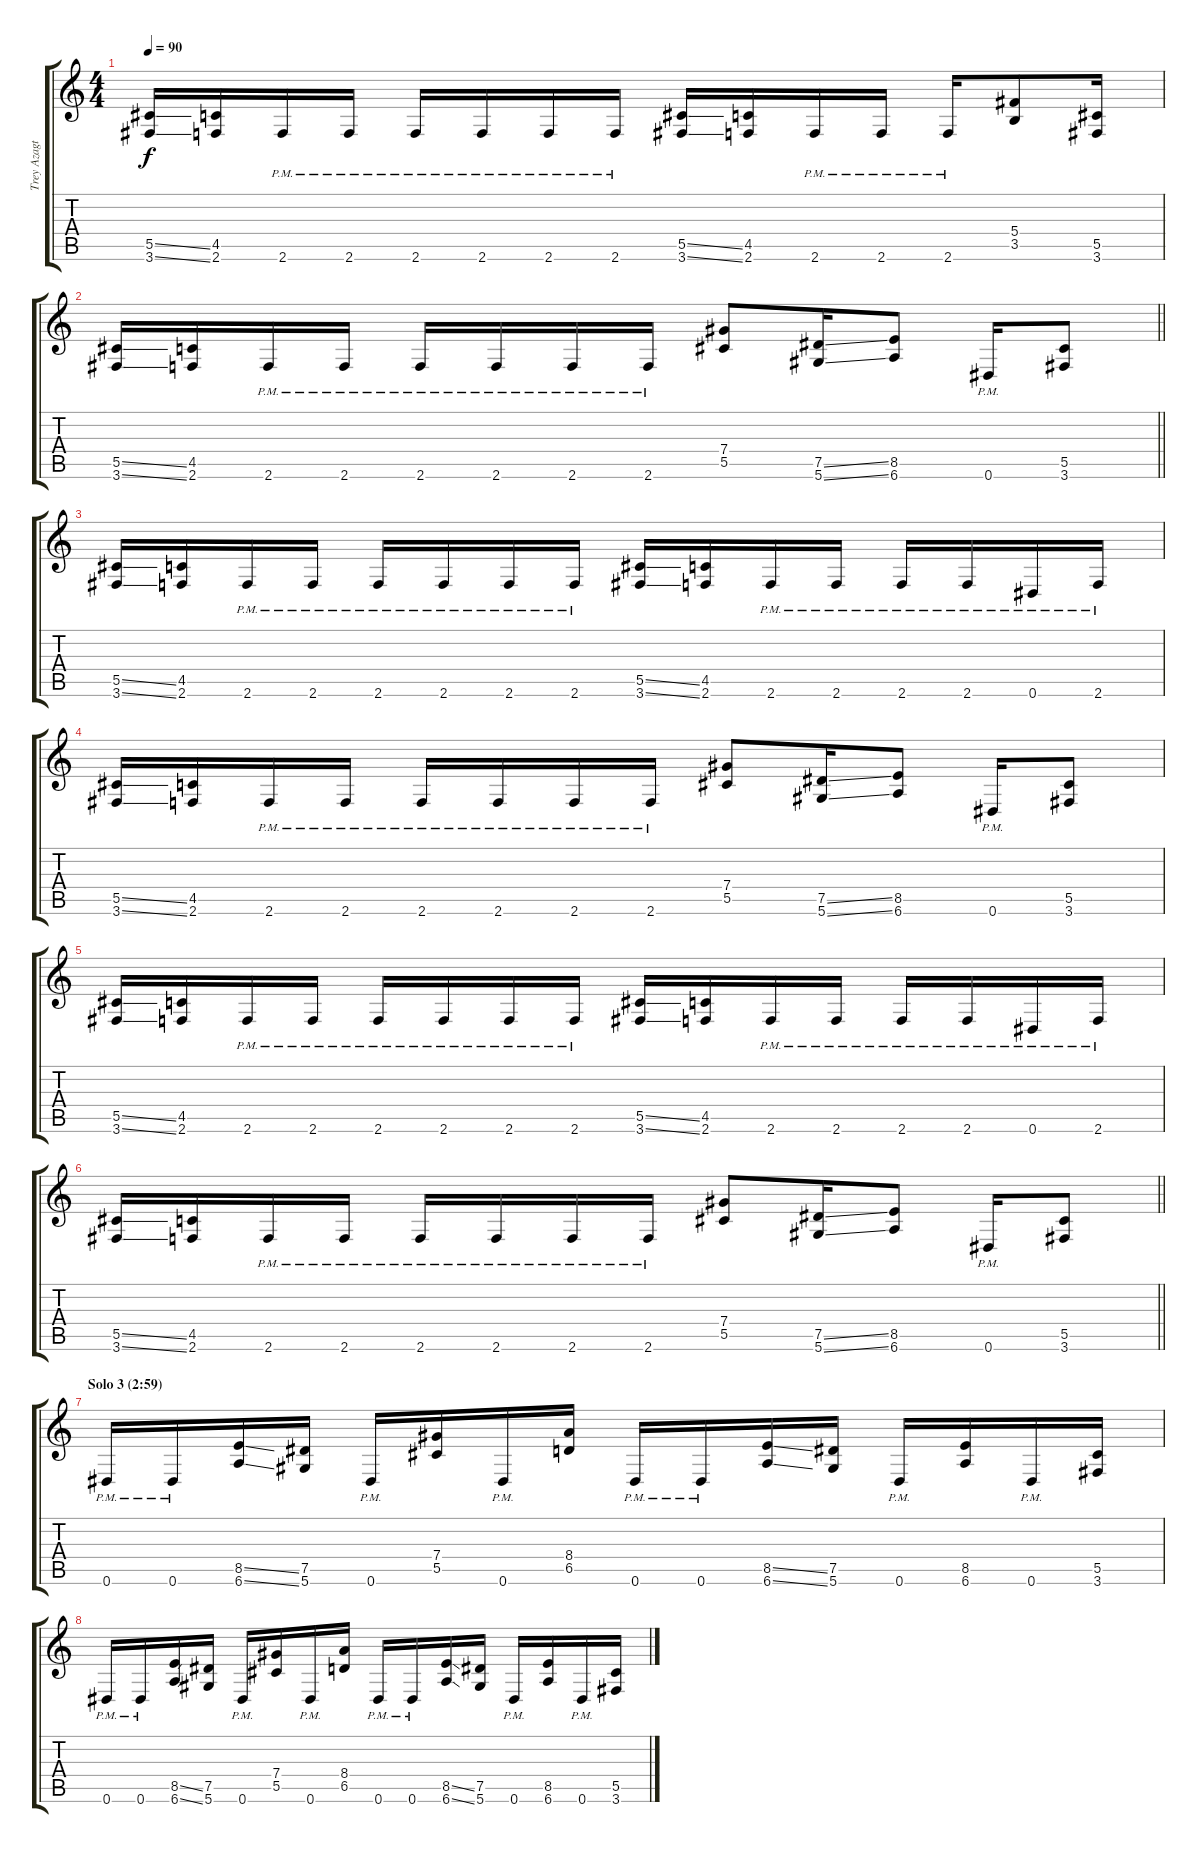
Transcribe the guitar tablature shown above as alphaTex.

\track ("Trey Azagthoth " "Trey Azagt") {instrument distortionguitar}
\staff {score tabs}
\tuning (Eb4 Bb3 Gb3 Db3 Ab2 Eb2) {hide}
\ts (4 4)
\tempo 90
\clef g2
\ks c
(5.5{ss} 3.6{ss}).16{dy f} (4.5 2.6).16 2.6{pm}.16 2.6{pm}.16 2.6{pm}.16 2.6{pm}.16 2.6{pm}.16 2.6{pm}.16 (5.5{ss} 3.6{ss}).16 (4.5 2.6).16 2.6{pm}.16 2.6{pm}.16 2.6{pm}.16 (5.4 3.5).8 (5.5 3.6).16 |
\barLineRight lightlight
(5.5{ss} 3.6{ss}).16 (4.5 2.6).16 2.6{pm}.16 2.6{pm}.16 2.6{pm}.16 2.6{pm}.16 2.6{pm}.16 2.6{pm}.16 (7.4 5.5).8 (7.5{ss} 5.6{ss}).16 (8.5 6.6).8 0.6{pm}.16 (5.5 3.6).8 |
(5.5{ss} 3.6{ss}).16 (4.5 2.6).16 2.6{pm}.16 2.6{pm}.16 2.6{pm}.16 2.6{pm}.16 2.6{pm}.16 2.6{pm}.16 (5.5{ss} 3.6{ss}).16 (4.5 2.6).16 2.6{pm}.16 2.6{pm}.16 2.6{pm}.16 2.6{pm}.16 0.6{pm}.16 2.6{pm}.16 |
(5.5{ss} 3.6{ss}).16 (4.5 2.6).16 2.6{pm}.16 2.6{pm}.16 2.6{pm}.16 2.6{pm}.16 2.6{pm}.16 2.6{pm}.16 (7.4 5.5).8 (7.5{ss} 5.6{ss}).16 (8.5 6.6).8 0.6{pm}.16 (5.5 3.6).8 |
(5.5{ss} 3.6{ss}).16 (4.5 2.6).16 2.6{pm}.16 2.6{pm}.16 2.6{pm}.16 2.6{pm}.16 2.6{pm}.16 2.6{pm}.16 (5.5{ss} 3.6{ss}).16 (4.5 2.6).16 2.6{pm}.16 2.6{pm}.16 2.6{pm}.16 2.6{pm}.16 0.6{pm}.16 2.6{pm}.16 |
\barLineRight lightlight
(5.5{ss} 3.6{ss}).16 (4.5 2.6).16 2.6{pm}.16 2.6{pm}.16 2.6{pm}.16 2.6{pm}.16 2.6{pm}.16 2.6{pm}.16 (7.4 5.5).8 (7.5{ss} 5.6{ss}).16 (8.5 6.6).8 0.6{pm}.16 (5.5 3.6).8 |
\section ("" "Solo 3 (2:59)")
0.6{pm}.16 0.6{pm}.16 (8.5{ss} 6.6{ss}).16 (7.5 5.6).16 0.6{pm}.16 (7.4 5.5).16 0.6{pm}.16 (8.4 6.5).16 0.6{pm}.16 0.6{pm}.16 (8.5{ss} 6.6{ss}).16 (7.5 5.6).16 0.6{pm}.16 (8.5 6.6).16 0.6{pm}.16 (5.5 3.6).16 |
0.6{pm}.16 0.6{pm}.16 (8.5{ss} 6.6{ss}).16 (7.5 5.6).16 0.6{pm}.16 (7.4 5.5).16 0.6{pm}.16 (8.4 6.5).16 0.6{pm}.16 0.6{pm}.16 (8.5{ss} 6.6{ss}).16 (7.5 5.6).16 0.6{pm}.16 (8.5 6.6).16 0.6{pm}.16 (5.5 3.6).16
